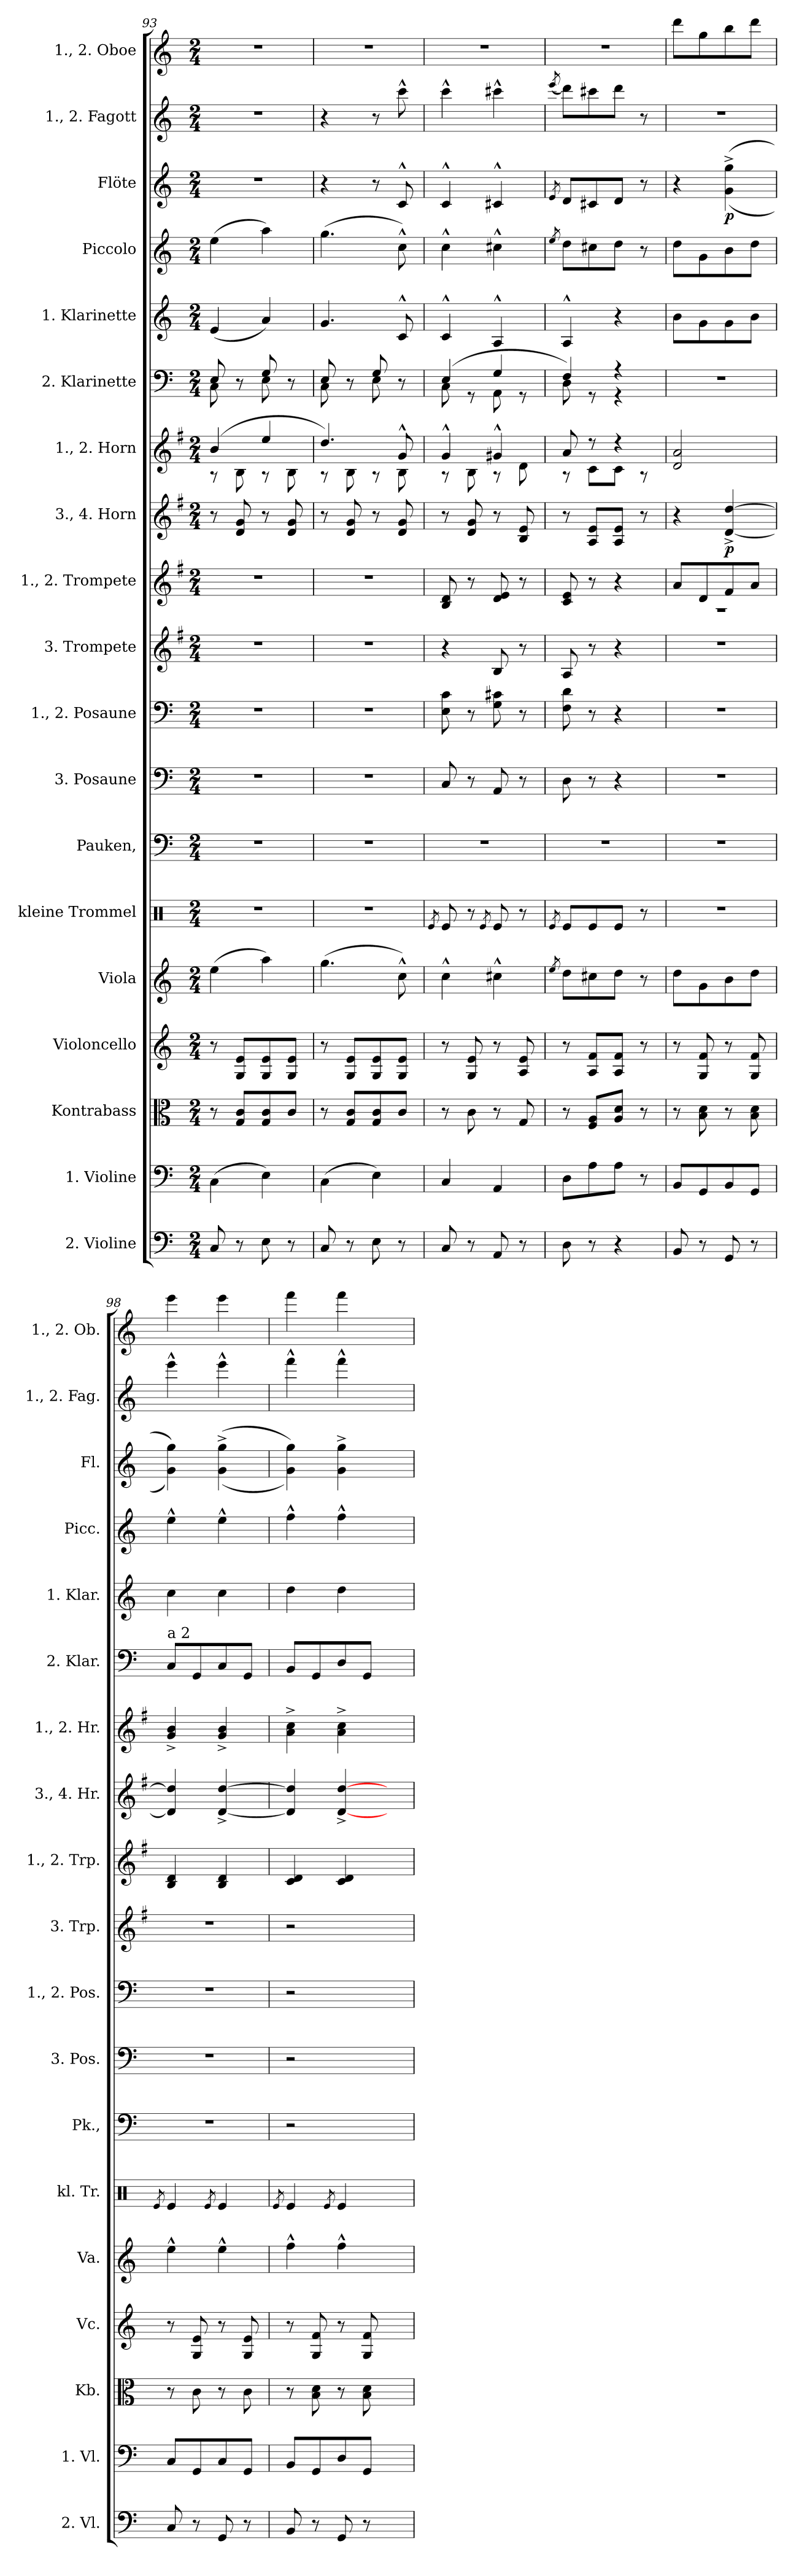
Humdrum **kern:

**kern	**kern	**kern	**kern	**kern	**kern	**kern	**kern	**kern	**kern	**kern	**kern	**dynam	**kern	**kern	**kern	**kern	**kern	**dynam	**kern	**kern
*part19	*part18	*part17	*part16	*part15	*part14	*part13	*part12	*part11	*part10	*part9	*part8	*part8	*part7	*part6	*part5	*part4	*part3	*part3	*part2	*part1
*staff19	*staff18	*staff17	*staff16	*staff15	*staff14	*staff13	*staff12	*staff11	*staff10	*staff9	*staff8	*staff8	*staff7	*staff6	*staff5	*staff4	*staff3	*staff3	*staff2	*staff1
*I"2. Violine	*I"1. Violine	*I"Kontrabass	*I"Violoncello	*I"Viola	*I"kleine Trommel	*I"Pauken,	*I"3. Posaune	*I"1., 2. Posaune	*I"3. Trompete	*I"1., 2. Trompete	*I"3., 4. Horn	*	*I"1., 2. Horn	*I"2. Klarinette	*I"1. Klarinette	*I"Piccolo	*I"Flöte	*	*I"1., 2. Fagott	*I"1., 2. Oboe
*I'2. Vl.	*I'1. Vl.	*I'Kb.	*I'Vc.	*I'Va.	*I'kl. Tr.	*I'Pk.,	*I'3. Pos.	*I'1., 2. Pos.	*I'3. Trp.	*I'1., 2. Trp.	*I'3., 4. Hr.	*	*I'1., 2.  Hr.	*I'2. Klar.	*I'1. Klar.	*I'Picc.	*I'Fl.	*	*I'1., 2. Fag.	*I'1., 2. Ob.
*clefF4	*clefF4	*clefC3	*clefG2	*clefG2	*clefX	*clefF4	*clefF4	*clefF4	*clefG2	*clefG2	*clefG2	*	*clefG2	*clefF4	*clefG2	*clefG2	*clefG2	*	*clefG2	*clefG2
*ITrd7c12	*	*	*	*	*	*	*	*	*ITrd-3c-5	*ITrd-3c-5	*ITrd4c7	*	*ITrd4c7	*	*ITrd1c2	*ITrd1c2	*	*	*ITrd-7c-12	*
*k[]	*k[]	*k[]	*k[]	*k[]	*k[]	*k[]	*k[]	*k[]	*k[]	*k[]	*k[]	*	*k[]	*k[]	*k[b-e-]	*k[b-e-]	*k[]	*	*k[]	*k[]
*M2/4	*M2/4	*M2/4	*M2/4	*M2/4	*M2/4	*M2/4	*M2/4	*M2/4	*M2/4	*M2/4	*M2/4	*	*M2/4	*M2/4	*M2/4	*M2/4	*M2/4	*	*M2/4	*M2/4
=93	=93	=93	=93	=93	=93	=93	=93	=93	=93	=93	=93	=93	=93	=93	=93	=93	=93	=93	=93	=93
*	*	*	*	*	*	*	*	*	*	*	*	*	*^	*^	*	*	*	*	*	*
8CC/	(>4C\	8r	8r	(>4ee\	2r	2r	2r	2r	2r	2r	8r	.	(>4e/	8rA	8E/	8C\	(<4d/	(>4dd\	2r	.	2r	2r
8r	.	8G/ 8c/L	8G/ 8e/L	.	.	.	.	.	.	.	8G/ 8c/	.	.	8E\	8r	8ryy	.	.	.	.	.	.
8EE\	4E\)	8G/ 8c/	8G/ 8e/	4aa\)	.	.	.	.	.	.	8r	.	4a/	8rA	8G/	8E\	4g/)	4gg\)	.	.	.	.
8r	.	8c/J	8G/ 8e/J	.	.	.	.	.	.	.	8G/ 8c/	.	.	8E\	8r	8ryy	.	.	.	.	.	.
=94	=94	=94	=94	=94	=94	=94	=94	=94	=94	=94	=94	=94	=94	=94	=94	=94	=94	=94	=94	=94	=94	=94
8CC/	(>4C\	8r	8r	(>4.gg\	2r	2r	2r	2r	2r	2r	8r	.	4.g/)	8rA	8E/	8C\	4.f/	(>4.ff\	4r	.	4r	2r
8r	.	8G/ 8c/L	8G/ 8e/L	.	.	.	.	.	.	.	8G/ 8c/	.	.	8E\	8r	8ryy	.	.	.	.	.	.
8EE\	4E\)	8G/ 8c/	8G/ 8e/	.	.	.	.	.	.	.	8r	.	.	8rA	8G/	8E\	.	.	8r	.	8r	.
8r	.	8c/J	8G/ 8e/J	8cc^^\)	.	.	.	.	.	.	8G/ 8c/	.	8c^^/	8E\	8r	8ryy	8B-^^/	8b-^^\)	8c^^/	.	8cccc^^\	.
!!LO:PB:g=z
=95	=95	=95	=95	=95	=95	=95	=95	=95	=95	=95	=95	=95	=95	=95	=95	=95	=95	=95	=95	=95	=95	=95
.	.	.	.	.	8qRe/	.	.	.	.	.	.	.	.	.	.	.	.	.	.	.	.	.
8CC/	4C/	8r	8r	4cc^^\	8Re/	2r	8C/	8E\ 8c\	4r	8e/ 8g/	8r	.	4c^^/	8rA	(>4E/	8C\	4B-^^/	4b-^^\	4c^^/	.	4cccc^^\	2r
8r	.	8c\	8G/ 8e/	.	8r	.	8r	8r	.	8r	8G/ 8c/	.	.	8E\	.	8rGG	.	.	.	.	.	.
.	.	.	.	.	8qRe/	.	.	.	.	.	.	.	.	.	.	.	.	.	.	.	.	.
8AAA/	4AA/	8r	8r	4cc#X^^\	8Re/	.	8AA/	8G\ 8c#X\	8e/	8g/ 8a/	8r	.	4c#X^^/	8rA	4G/	8AA\	4G^^/	4bn^^\	4c#X^^/	.	4cccc#X^^\	.
8r	.	8G/	8A/ 8e/	.	8r	.	8r	8r	8r	8r	8E/ 8A/	.	.	8G\	.	8rGG	.	.	.	.	.	.
=96	=96	=96	=96	=96	=96	=96	=96	=96	=96	=96	=96	=96	=96	=96	=96	=96	=96	=96	=96	=96	=96	=96
.	.	.	.	8qee/	8qRe/	.	.	.	.	.	.	.	.	.	.	.	.	8qdd/	8qe/	.	(<8qeeee/	.
8DD\	8D\L	8r	8r	8dd\L	8Re/L	2r	8D\	8F\ 8d\	8d/	8f/ 8a/	8r	.	8d/	8rA	4F/)	8D\	4G^^/	8cc\L	8d/L	.	8dddd\L)	2r
8r	8A\	8F/ 8A/L	8A/ 8f/L	8cc#X\	8Re/	.	8r	8r	8r	8r	8D/ 8A/L	.	8r	8F\L	.	8rGG	.	8bn\	8c#X/	.	8cccc#X\	.
4r	8A\J	8A/ 8d/J	8A/ 8f/J	8dd\J	8Re/J	.	4r	4r	4r	4r	8D/ 8A/J	.	4r	8F\J	4r	4rGG	4r	8cc\J	8d/J	.	8dddd\J	.
.	8r	8r	8r	8r	8r	.	.	.	.	.	8r	.	.	8rA	.	.	.	8r	8r	.	8r	.
*	*	*	*	*	*	*	*	*	*	*	*	*	*v	*v	*	*	*	*	*	*	*	*
*	*	*	*	*	*	*	*	*	*	*	*	*	*	*v	*v	*	*	*	*	*	*
=97	=97	=97	=97	=97	=97	=97	=97	=97	=97	=97	=97	=97	=97	=97	=97	=97	=97	=97	=97	=97
*	*	*	*	*	*	*	*	*	*	*^	*	*	*	*	*	*	*	*	*	*
8BBB/	8BB/L	8r	8r	8dd\L	2r	2r	2r	2r	2r	8dd/L	2r	4r	.	2G/ 2d/	2r	8a\L	8cc\L	4r	.	2r	8ddd\L
8r	8GG/	8B\ 8d\	8G/ 8f/	8g\	.	.	.	.	.	8g/	.	.	.	.	.	8f\	8f\	.	.	.	8gg\
!	!	!	!	!	!	!	!	!	!	!	!	!	!	!	!	!	!	!	!LO:DY:b	!	!
8GGG/	8BB/	8r	8r	8b\	.	.	.	.	.	8b/	.	[4G^/ [4g^/	p	.	.	8f\	8a\	((4gg^\ 4g^\	p	.	8bb\
8r	8GG/J	8B\ 8d\	8G/ 8f/	8dd\J	.	.	.	.	.	8dd/J	.	.	.	.	.	8a\J	8cc\J	.	.	.	8ddd\J
*	*	*	*	*	*	*	*	*	*	*v	*v	*	*	*	*	*	*	*	*	*	*
=98	=98	=98	=98	=98	=98	=98	=98	=98	=98	=98	=98	=98	=98	=98	=98	=98	=98	=98	=98	=98
.	.	.	.	.	8qRe/	.	.	.	.	.	.	.	.	.	.	.	.	.	.	.
!	!	!	!	!	!	!	!	!	!	!	!	!	!	!LO:TX:a:t=a 2	!	!	!	!	!	!
8CC/	8C/L	8r	8r	4ee^^\	4Re/	2r	2r	2r	2r	4e/ 4g/	4G]/ 4g]/	.	4c^/ 4e^/	8C/L	4b-\	4dd^^\	4gg\ 4g\))	.	4eeee^^\	4eee\
8r	8GG/	8c\	8G/ 8e/	.	.	.	.	.	.	.	.	.	.	8GG/	.	.	.	.	.	.
.	.	.	.	.	8qRe/	.	.	.	.	.	.	.	.	.	.	.	.	.	.	.
8GGG/	8C/	8r	8r	4ee^^\	4Re/	.	.	.	.	4e/ 4g/	[4G^/ [4g^/	.	4c^/ 4e^/	8C/	4b-\	4dd^^\	((4gg^\ 4g^\	.	4eeee^^\	4eee\
8r	8GG/J	8c\	8G/ 8e/	.	.	.	.	.	.	.	.	.	.	8GG/J	.	.	.	.	.	.
=99	=99	=99	=99	=99	=99	=99	=99	=99	=99	=99	=99	=99	=99	=99	=99	=99	=99	=99	=99	=99
.	.	.	.	.	8qRe/	.	.	.	.	.	.	.	.	.	.	.	.	.	.	.
8BBB/	8BB/L	8r	8r	4ff^^\	4Re/	2r	2r	2r	2r	4f/ 4g/	4G]/ 4g]/	.	4d^\ 4f^\	8BB/L	4cc\	4ee-^^\	4gg\ 4g\))	.	4ffff^^\	4fff\
8r	8GG/	8B\ 8d\	8G/ 8f/	.	.	.	.	.	.	.	.	.	.	8GG/	.	.	.	.	.	.
.	.	.	.	.	8qRe/	.	.	.	.	.	.	.	.	.	.	.	.	.	.	.
8GGG/	8D/	8r	8r	4ff^^\	4Re/	.	.	.	.	4f/ 4g/	[4G^/ [4g^/	.	4d^\ 4f^\	8D/	4cc\	4ee-^^\	4gg^\ 4g^\	.	4ffff^^\	4fff\
8r	8GG/J	8B\ 8d\	8G/ 8f/	.	.	.	.	.	.	.	.	.	.	8GG/J	.	.	.	.	.	.
8ryy	8ryy	8ryy	8ryy	8ryy	8ryy	8ryy	8ryy	8ryy	8ryy	8ryy	8ryy	.	8ryy	8ryy	8ryy	8ryy	8ryy	.	8ryy	8ryy
=	=	=	=	=	=	=	=	=	=	=	=	=	=	=	=	=	=	=	=	=
*-	*-	*-	*-	*-	*-	*-	*-	*-	*-	*-	*-	*-	*-	*-	*-	*-	*-	*-	*-	*-
